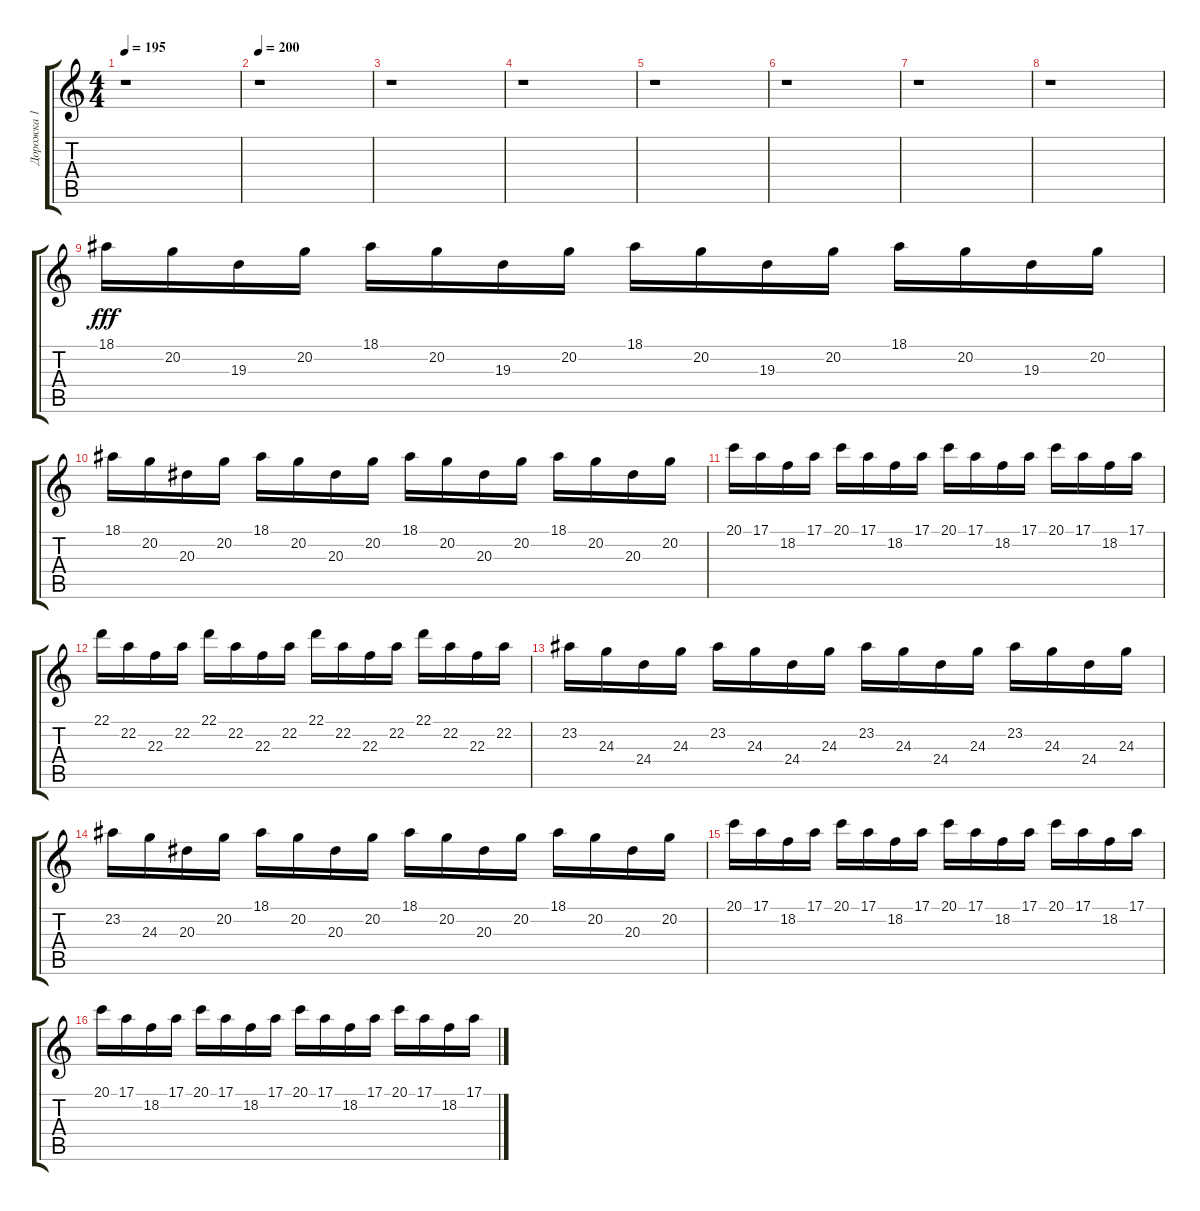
\track ("Дорожка 1" "Дорожка 1") {instrument viola}
\staff {score tabs}
\tuning (E4 B3 G3 D3 A2 E2) {hide}
\ts (4 4)
\tempo 195
\clef g2
\ks c
r.1{dy fff instrument viola} |
\tempo 200
r.1 |
r.1 |
r.1 |
r.1 |
r.1 |
r.1 |
r.1 |
18.1.16 20.2.16 19.3.16 20.2.16 18.1.16 20.2.16 19.3.16 20.2.16 18.1.16 20.2.16 19.3.16 20.2.16 18.1.16 20.2.16 19.3.16 20.2.16 |
18.1.16 20.2.16 20.3.16 20.2.16 18.1.16 20.2.16 20.3.16 20.2.16 18.1.16 20.2.16 20.3.16 20.2.16 18.1.16 20.2.16 20.3.16 20.2.16 |
20.1.16 17.1.16 18.2.16 17.1.16 20.1.16 17.1.16 18.2.16 17.1.16 20.1.16 17.1.16 18.2.16 17.1.16 20.1.16 17.1.16 18.2.16 17.1.16 |
22.1.16 22.2.16 22.3.16 22.2.16 22.1.16 22.2.16 22.3.16 22.2.16 22.1.16 22.2.16 22.3.16 22.2.16 22.1.16 22.2.16 22.3.16 22.2.16 |
23.2.16 24.3.16 24.4.16 24.3.16 23.2.16 24.3.16 24.4.16 24.3.16 23.2.16 24.3.16 24.4.16 24.3.16 23.2.16 24.3.16 24.4.16 24.3.16 |
23.2.16 24.3.16 20.3.16 20.2.16 18.1.16 20.2.16 20.3.16 20.2.16 18.1.16 20.2.16 20.3.16 20.2.16 18.1.16 20.2.16 20.3.16 20.2.16 |
20.1.16 17.1.16 18.2.16 17.1.16 20.1.16 17.1.16 18.2.16 17.1.16 20.1.16 17.1.16 18.2.16 17.1.16 20.1.16 17.1.16 18.2.16 17.1.16 |
20.1.16 17.1.16 18.2.16 17.1.16 20.1.16 17.1.16 18.2.16 17.1.16 20.1.16 17.1.16 18.2.16 17.1.16 20.1.16 17.1.16 18.2.16 17.1.16
